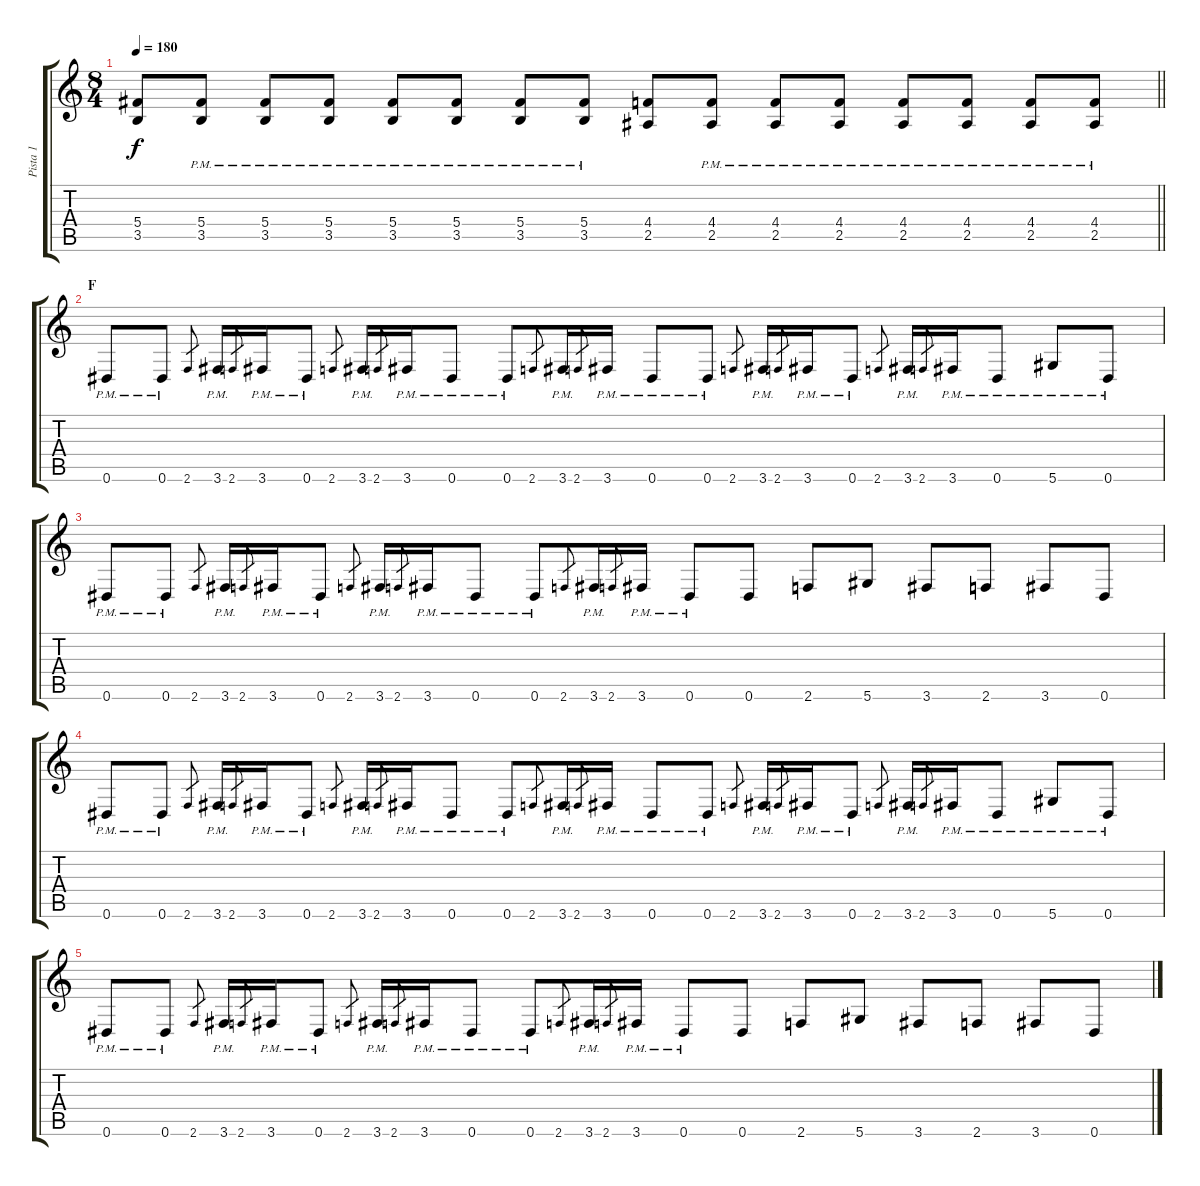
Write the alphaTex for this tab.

\track ("Pista 1" "Pista 1") {instrument distortionguitar}
\staff {score tabs}
\tuning (Eb4 Bb3 Gb3 Db3 Ab2 Eb2) {hide}
\ts (8 4)
\tempo 180
\clef g2
\barLineRight lightlight
\ks c
(5.4 3.5).8{dy f} (5.4{pm} 3.5{pm}).8 (5.4{pm} 3.5{pm}).8 (5.4{pm} 3.5{pm}).8 (5.4{pm} 3.5{pm}).8 (5.4{pm} 3.5{pm}).8 (5.4{pm} 3.5{pm}).8 (5.4{pm} 3.5{pm}).8 (4.4 2.5).8 (4.4{pm} 2.5{pm}).8 (4.4{pm} 2.5{pm}).8 (4.4{pm} 2.5{pm}).8 (4.4{pm} 2.5{pm}).8 (4.4{pm} 2.5{pm}).8 (4.4{pm} 2.5{pm}).8 (4.4{pm} 2.5{pm}).8 |
\section ("" "F")
0.6{pm}.8 0.6{pm}.8 2.6.8{gr} 3.6{pm}.16 2.6.8{gr} 3.6{pm}.16 0.6{pm}.8 2.6.8{gr} 3.6{pm}.16 2.6.8{gr} 3.6{pm}.16 0.6{pm}.8 0.6{pm}.8 2.6.8{gr} 3.6{pm}.16 2.6.8{gr} 3.6{pm}.16 0.6{pm}.8 0.6{pm}.8 2.6.8{gr} 3.6{pm}.16 2.6.8{gr} 3.6{pm}.16 0.6{pm}.8 2.6.8{gr} 3.6{pm}.16 2.6.8{gr} 3.6{pm}.16 0.6{pm}.8 5.6{pm}.8 0.6{pm}.8 |
0.6{pm}.8 0.6{pm}.8 2.6.8{gr} 3.6{pm}.16 2.6.8{gr} 3.6{pm}.16 0.6{pm}.8 2.6.8{gr} 3.6{pm}.16 2.6.8{gr} 3.6{pm}.16 0.6{pm}.8 0.6{pm}.8 2.6.8{gr} 3.6{pm}.16 2.6.8{gr} 3.6{pm}.16 0.6{pm}.8 0.6.8 2.6.8 5.6.8 3.6.8 2.6.8 3.6.8 0.6.8 |
0.6{pm}.8 0.6{pm}.8 2.6.8{gr} 3.6{pm}.16 2.6.8{gr} 3.6{pm}.16 0.6{pm}.8 2.6.8{gr} 3.6{pm}.16 2.6.8{gr} 3.6{pm}.16 0.6{pm}.8 0.6{pm}.8 2.6.8{gr} 3.6{pm}.16 2.6.8{gr} 3.6{pm}.16 0.6{pm}.8 0.6{pm}.8 2.6.8{gr} 3.6{pm}.16 2.6.8{gr} 3.6{pm}.16 0.6{pm}.8 2.6.8{gr} 3.6{pm}.16 2.6.8{gr} 3.6{pm}.16 0.6{pm}.8 5.6{pm}.8 0.6{pm}.8 |
0.6{pm}.8 0.6{pm}.8 2.6.8{gr} 3.6{pm}.16 2.6.8{gr} 3.6{pm}.16 0.6{pm}.8 2.6.8{gr} 3.6{pm}.16 2.6.8{gr} 3.6{pm}.16 0.6{pm}.8 0.6{pm}.8 2.6.8{gr} 3.6{pm}.16 2.6.8{gr} 3.6{pm}.16 0.6{pm}.8 0.6.8 2.6.8 5.6.8 3.6.8 2.6.8 3.6.8 0.6.8
